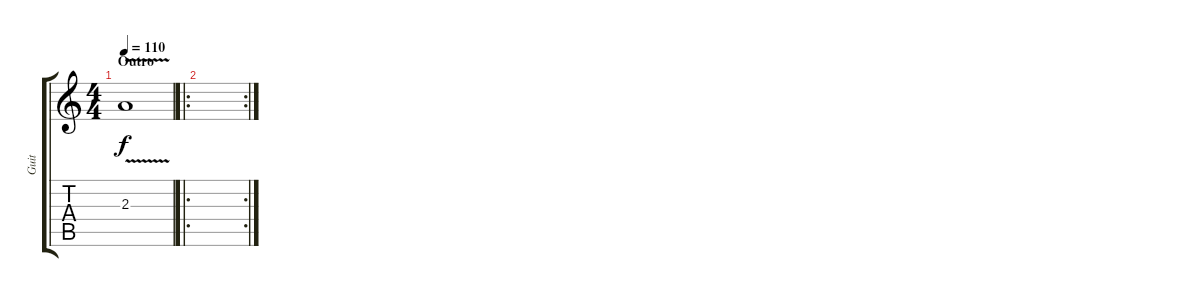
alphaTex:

\track ("Guit" "Guit") {instrument distortionguitar}
\staff {score tabs}
\tuning (E4 B3 G3 D3 A2 E2) {hide}
\ts (4 4)
\section ("" "Outro")
\tempo 110
\clef g2
\ks c
2.3{v}.1{dy f} |
\ro
\rc 2
